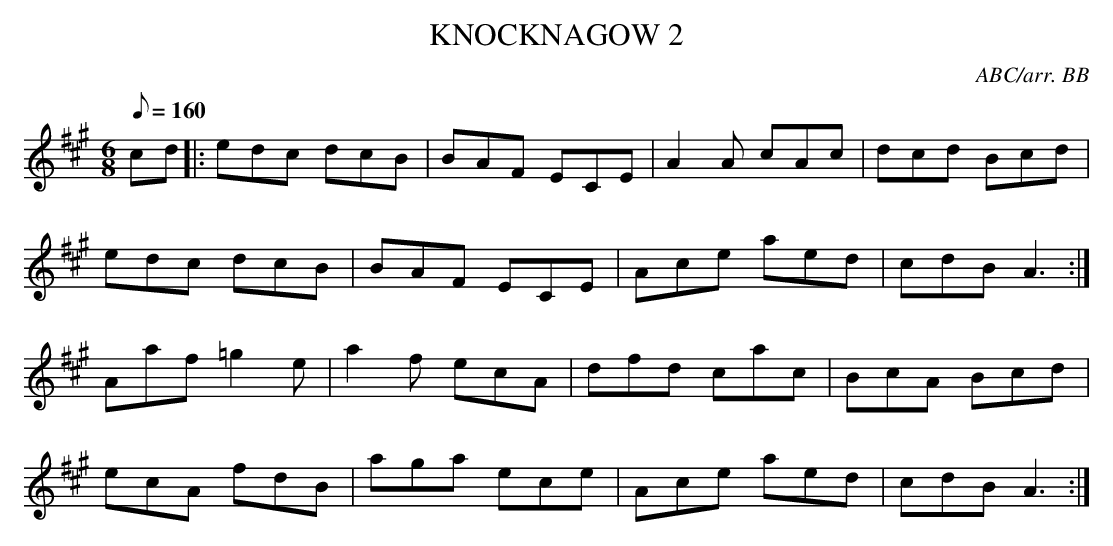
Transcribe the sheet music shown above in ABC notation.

X:1
T:KNOCKNAGOW 2
C:ABC/arr. BB
one four-part tune.
L:1/8
M:6/8
Q:160
K:A
cd|: edc dcB|BAF ECE|A2A cAc|dcd Bcd|
edc dcB|BAF ECE|Ace aed|cdB A3 :|
Aaf =g2e|a2f ecA|dfd cac|BcA Bcd|
ecA fdB|aga ece|Ace aed|cdB A3 :|
